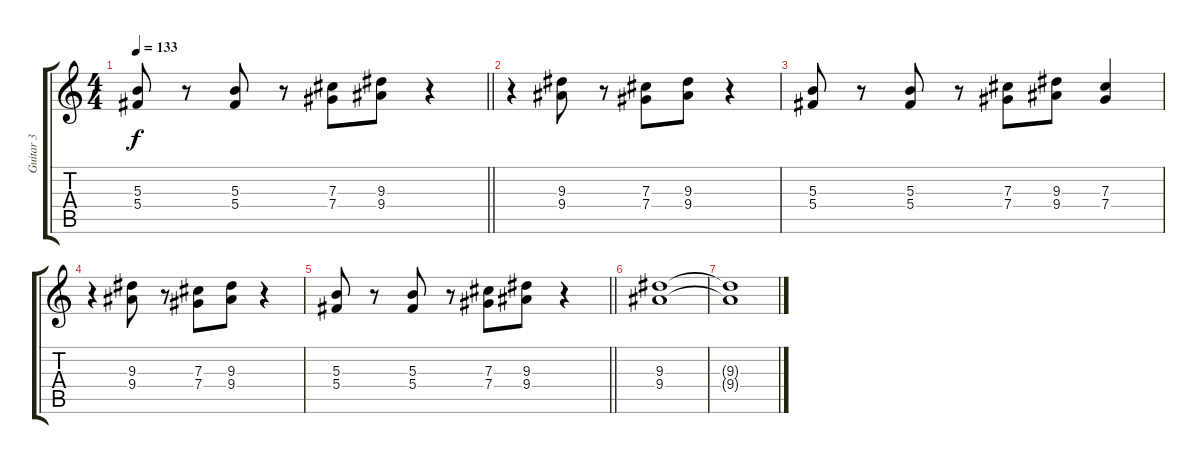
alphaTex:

\track ("Guitar 3" "Guitar 3") {instrument distortionguitar}
\staff {score tabs}
\tuning (Eb4 Bb3 Gb3 Db3 Ab2 Eb2) {hide}
\ts (4 4)
\tempo 133
\clef g2
\barLineRight lightlight
\ks c
(5.3 5.4).8{dy f} r.8 (5.3 5.4).8 r.8 (7.3 7.4).8 (9.3 9.4).8 r.4 |
r.4 (9.3 9.4).8 r.8 (7.3 7.4).8 (9.3 9.4).8 r.4 |
(5.3 5.4).8 r.8 (5.3 5.4).8 r.8 (7.3 7.4).8 (9.3 9.4).8 (7.3 7.4).4 |
r.4 (9.3 9.4).8 r.8 (7.3 7.4).8 (9.3 9.4).8 r.4 |
\barLineRight lightlight
(5.3 5.4).8 r.8 (5.3 5.4).8 r.8 (7.3 7.4).8 (9.3 9.4).8 r.4 |
(9.3 9.4).1{volume 0} |
(9.3{t} 9.4{t}).1
